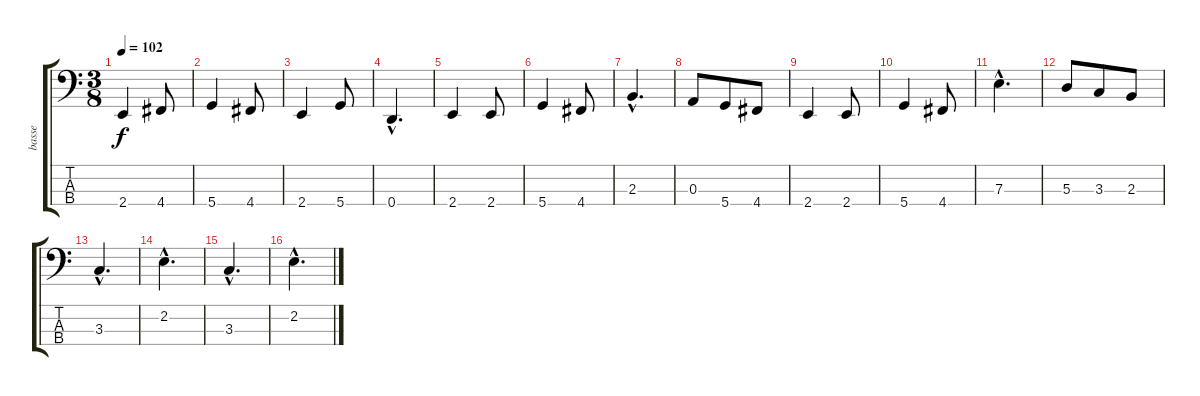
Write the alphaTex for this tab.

\track ("basse" "basse") {instrument electricbassfinger}
\staff {score tabs}
\tuning (G2 D2 A1 D1) {hide}
\ts (3 8)
\tempo 102
\clef f4
\ks c
2.4.4{dy f} 4.4.8 |
5.4.4 4.4.8 |
2.4.4 5.4.8 |
0.4{hac}.4{d} |
2.4.4 2.4.8 |
5.4.4 4.4.8 |
2.3{hac}.4{d} |
0.3.8 5.4.8 4.4.8 |
2.4.4 2.4.8 |
5.4.4 4.4.8 |
7.3{hac}.4{d} |
5.3.8 3.3.8 2.3.8 |
3.3{hac}.4{d} |
2.2{hac}.4{d} |
3.3{hac}.4{d} |
2.2{hac}.4{d}
